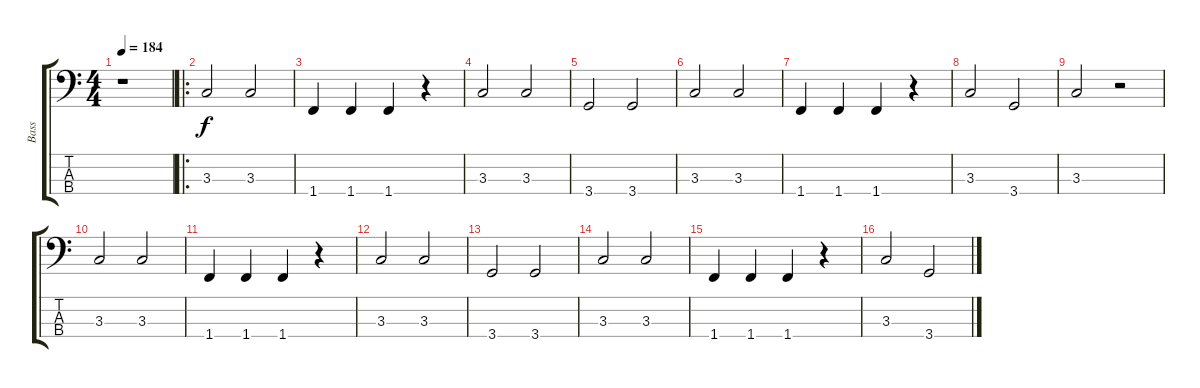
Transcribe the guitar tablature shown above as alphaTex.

\track ("Bass" "Bass") {instrument electricbasspick}
\staff {score tabs}
\tuning (G2 D2 A1 E1) {hide}
\ts (4 4)
\tempo 184
\clef f4
\ks c
r.1{dy f instrument electricbasspick} |
\ro
3.3.2 3.3.2 |
1.4.4 1.4.4 1.4.4 r.4 |
3.3.2 3.3.2 |
3.4.2 3.4.2 |
3.3.2 3.3.2 |
1.4.4 1.4.4 1.4.4 r.4 |
3.3.2 3.4.2 |
3.3.2 r.2 |
3.3.2 3.3.2 |
1.4.4 1.4.4 1.4.4 r.4 |
3.3.2 3.3.2 |
3.4.2 3.4.2 |
3.3.2 3.3.2 |
1.4.4 1.4.4 1.4.4 r.4 |
3.3.2 3.4.2
